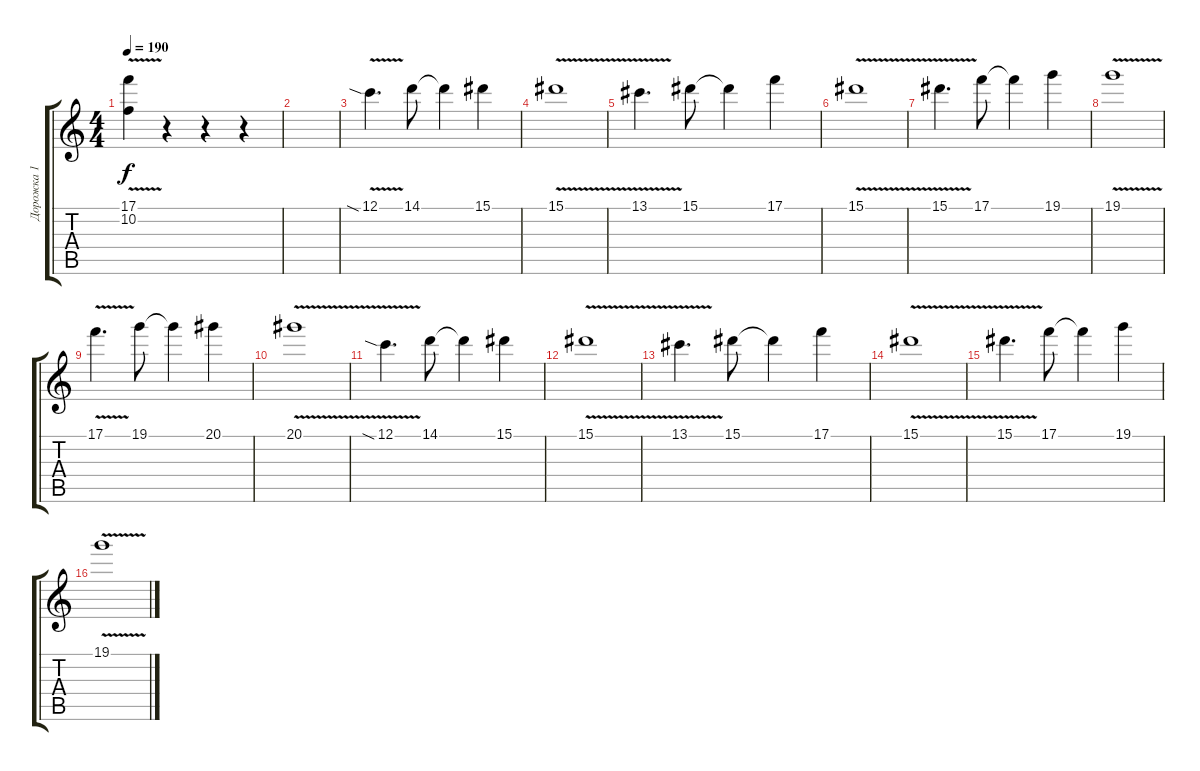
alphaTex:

\track ("Дорожка 1" "Дорожка 1") {instrument overdrivenguitar}
\staff {score tabs}
\tuning (C4 G3 Eb3 Bb2 F2 C2) {hide}
\ts (4 4)
\tempo 190
\clef g2
\ks c
(17.1{v} 10.2{v}).4{dy f} r.4 r.4 r.4 |
|
12.1{v sia}.4{d} 14.1.8 14.1{t}.4 15.1.4 |
15.1{v}.1 |
13.1{v}.4{d} 15.1.8 15.1{t}.4 17.1.4 |
15.1{v}.1 |
15.1{v}.4{d} 17.1.8 17.1{t}.4 19.1.4 |
19.1{v}.1 |
17.1{v}.4{d} 19.1.8 19.1{t}.4 20.1.4 |
20.1{v}.1 |
12.1{v sia}.4{d} 14.1.8 14.1{t}.4 15.1.4 |
15.1{v}.1 |
13.1{v}.4{d} 15.1.8 15.1{t}.4 17.1.4 |
15.1{v}.1 |
15.1{v}.4{d} 17.1.8 17.1{t}.4 19.1.4 |
19.1{v}.1
